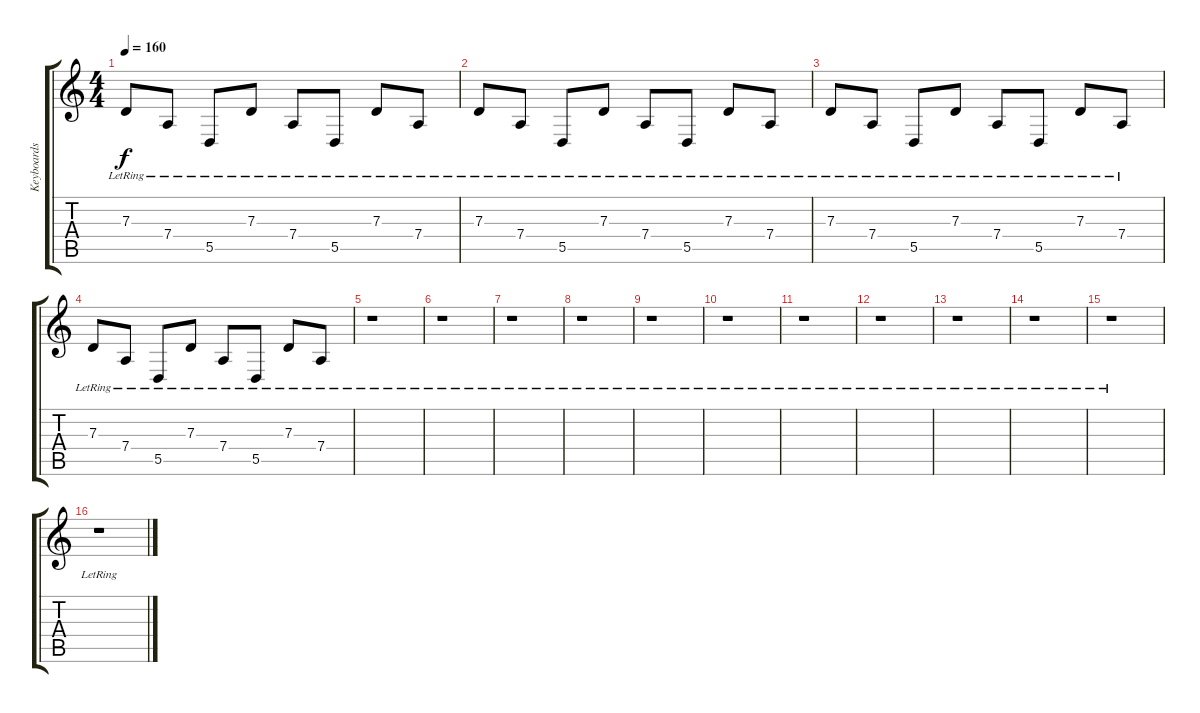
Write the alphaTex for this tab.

\track ("Keyboards" "Keyboards") {instrument acousticgrandpiano}
\staff {score tabs}
\tuning (E4 B3 G3 D3 A2 E2) {hide}
\ts (4 4)
\tempo 160
\clef g2
\ks c
7.3{lr}.8{dy f} 7.4{lr}.8 5.5{lr}.8 7.3{lr}.8 7.4{lr}.8 5.5{lr}.8 7.3{lr}.8 7.4{lr}.8 |
7.3{lr}.8 7.4{lr}.8 5.5{lr}.8 7.3{lr}.8 7.4{lr}.8 5.5{lr}.8 7.3{lr}.8 7.4{lr}.8 |
7.3{lr}.8 7.4{lr}.8 5.5{lr}.8 7.3{lr}.8 7.4{lr}.8 5.5{lr}.8 7.3{lr}.8 7.4{lr}.8 |
7.3{lr}.8 7.4{lr}.8 5.5{lr}.8 7.3{lr}.8 7.4{lr}.8 5.5{lr}.8 7.3{lr}.8 7.4{lr}.8 |
r.1 |
r.1 |
r.1 |
r.1 |
r.1 |
r.1 |
r.1 |
r.1 |
r.1 |
r.1 |
r.1 |
r.1
